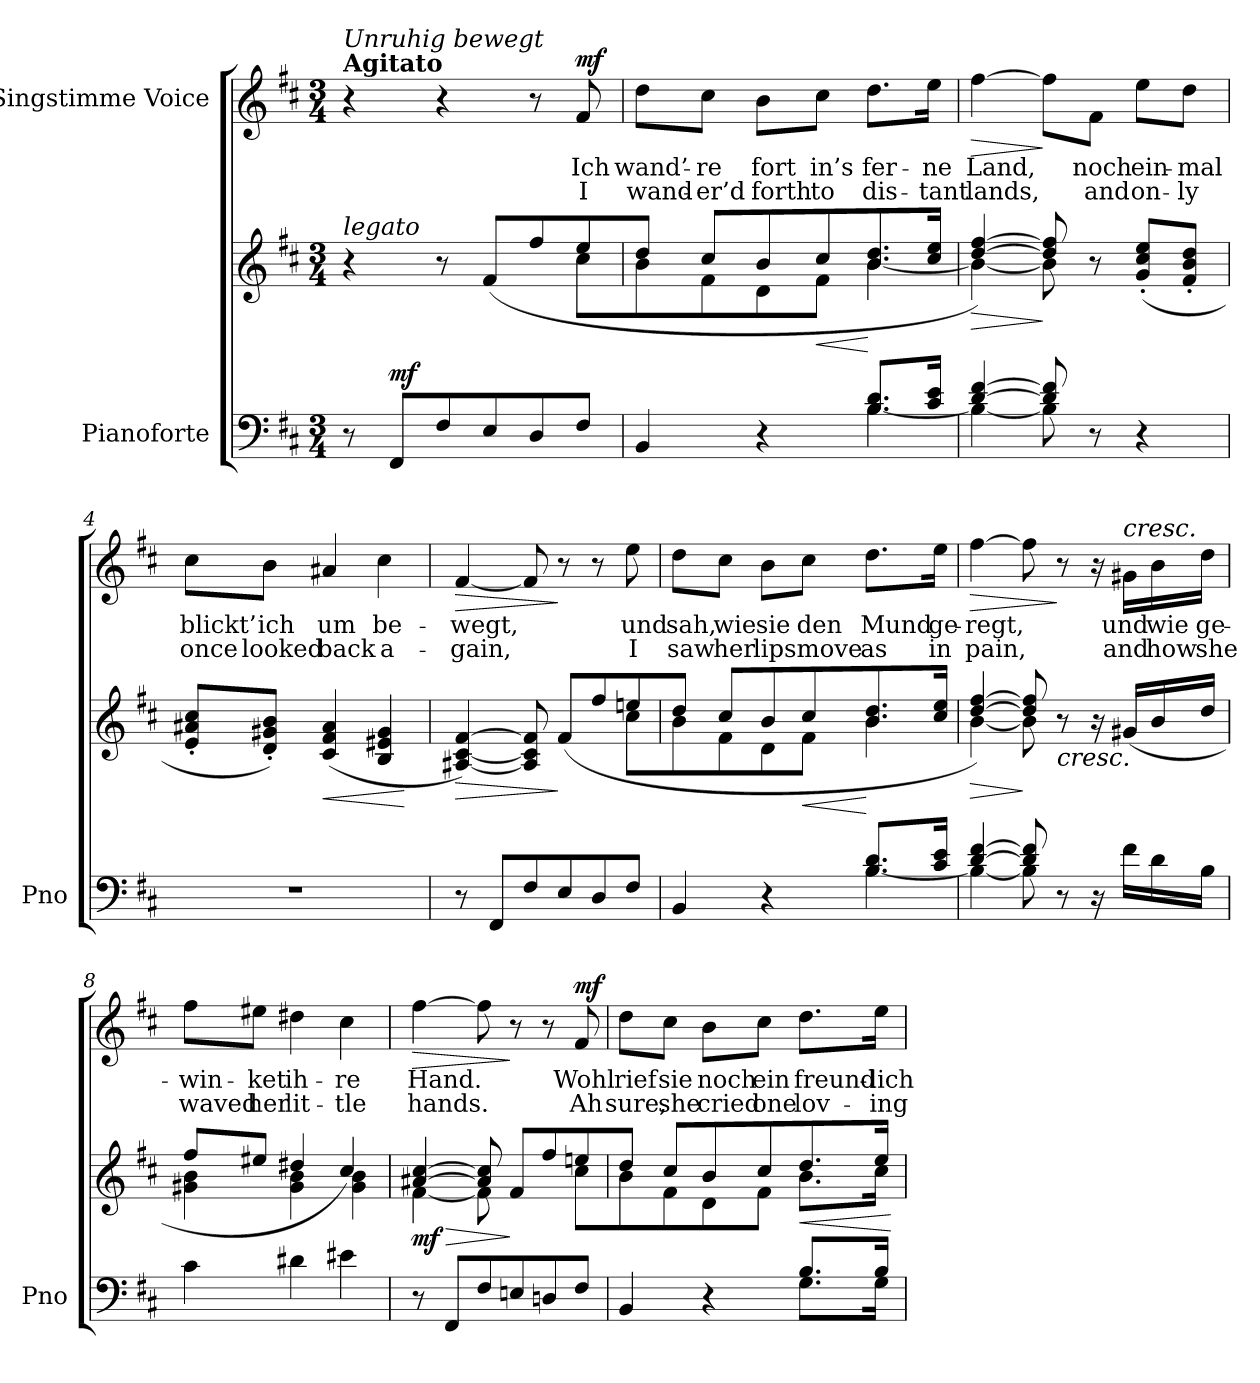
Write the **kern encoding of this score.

**kern	**kern	**dynam	**kern	**text	**text	**dynam
*part2	*part2	*part2	*part1	*part1	*part1	*part1
*staff3	*staff2	*staff2/3	*staff1	*staff1	*staff1	*staff1
*I"Pianoforte	*	*	*I"Singstimme Voice	*	*	*
*I'Pno	*	*	*	*	*	*
*clefF4	*clefG2	*	*clefG2	*	*	*
*k[f#c#]	*k[f#c#]	*	*k[f#c#]	*	*	*
*M3/4	*M3/4	*	*M3/4	*	*	*
=1	=1	=1	=1	=1	=1	=1
*	*^	*	*	*	*	*
!	!	!	!	!LO:TX:a:B:t=Agitato	!	!	!
!	!	!	!	!LO:TX:i:t=Unruhig bewegt	!	!	!
!	!LO:TX:a:i:t=legato	!	!	!	!	!	!
8r	4r	2ryy	.	4r	.	.	.
!	!	!	!LO:DY:a=2	!	!	!	!
8FF#/L	.	.	mf	.	.	.	.
8F#/	8r	.	.	4r	.	.	.
8E/	(8f#/L	.	.	.	.	.	.
8D/	8ff#/	8ryy	.	8r	.	.	.
!	!	!	!	!	!	!	!LO:DY:a
8F#/J	8ee/	8cc#\L	.	8f#/	Ich	I	mf
=2	=2	=2	=2	=2	=2	=2	=2
*^	*	*	*	*	*	*	*
4BB/	2ryy	8dd/J	8b\	.	8dd\L	wand’-	wand-	.
.	.	8cc#/L	8f#\	.	8cc#\J	-re	-er’d	.
4r	.	8b/	8d\	.	8b\L	fort	forth	.
!	!	!	!	!LO:HP:b	!	!	!	!
.	.	8cc#/	8f#\J	<	8cc#\J	in’s	to	.
8.B/ 8.d/L	[4B\	8.b/ 8.dd/	[4b\	[	8.dd\L	fer-	dis-	.
16c#/ 16e/Jk	.	16cc#/ 16ee/Jk	.	.	16ee\Jk	-ne	-tant	.
=3	=3	=3	=3	=3	=3	=3	=3	=3
!	!	!	!	!LO:HP:b	!	!	!	!LO:HP:b
[4d/ [4f#/	4B\_	[4dd/ [4ff#/)	4b\_	>	[4ff#\	Land,	lands,	>
8d/] 8f#/]	8B\]	8dd/] 8ff#/]	8b\]	]	8ff#\L]	.	.	]
8r	8ryy	8r	8ryy	.	8f#\J	noch	and	.
4r	4ryy	(8g/' 8cc#/' 8ee/'L	4ryy	.	8ee\L	ein-	on-	.
.	.	8f#/' 8b/' 8dd/'J	.	.	8dd\J	-mal	-ly	.
*v	*v	*	*	*	*	*	*	*
*	*v	*v	*	*	*	*	*
=4	=4	=4	=4	=4	=4	=4
2.r	8e/' 8a#X/' 8cc#/'L	.	8cc#\L	blickt’	once	.
.	8d/' 8g#X/' 8b/'J)	.	8b\J	ich	looked	.
!	!	!LO:HP:b	!	!	!	!
.	(>4c#/ 4f#/ 4a#/	<	4a#X/	um	back	.
.	4B/ 4e#X/ 4g#/	.	4cc#\	be-	a-	.
.	.	[	.	.	.	.
=5	=5	=5	=5	=5	=5	=5
!	!	!LO:HP:b	!	!	!	!LO:HP:b
*	*^	*	*	*	*	*
8r	[4A#X/ [4c#/ [4f#/)	2ryy	>	[4f#/	-wegt,	-gain,	>
8FF#/L	.	.	.	.	.	.	.
8F#/	8A#/] 8c#/] 8f#/]	.	.	8f#/]	.	.	.
8E/	(8f#/L	.	]	8r	.	.	]
8D/	8ff#/	8ryy	.	8r	.	.	.
8F#/J	8een/	8cc#\L	.	8ee\	und	I	.
=6	=6	=6	=6	=6	=6	=6	=6
*^	*	*	*	*	*	*	*
4BB/	2ryy	8dd/J	8b\	.	8dd\L	sah,	saw	.
.	.	8cc#/L	8f#\	.	8cc#\J	wie	her	.
4r	.	8b/	8d\	.	8b\L	sie	lips	.
!	!	!	!	!LO:HP:b	!	!	!	!
.	.	8cc#/	8f#\J	<	8cc#\J	den	move	.
8.B/ 8.d/L	[4B\	8.b/ 8.dd/	4b\	[	8.dd\L	Mund	as	.
16c#/ 16e/Jk	.	16cc#/ 16ee/Jk	.	.	16ee\Jk	ge-	in	.
=7	=7	=7	=7	=7	=7	=7	=7	=7
!	!	!	!	!LO:HP:b	!	!	!	!LO:HP:b
[4d/ [4f#/	4B\_	[4dd/ [4ff#/)	[4b\	>	[4ff#\	-regt,	pain,	>
8d/] 8f#/]	8B\]	8dd/] 8ff#/]	8b\]	]	8ff#\]	.	.	.
!	!	!LO:TX:b:i:t=cresc.	!	!	!	!	!	!
8r	8ryy	8r	4.ryy	.	8r	.	.	]
16r	4ryy	16r	.	.	16r	.	.	.
!	!	!	!	!	!LO:TX:a:i:t=cresc.	!	!	!
16f#\LL	.	(>16g#X/LL	.	.	16g#X\LL	und	and	.
16d\	.	16b/	.	.	16b\	wie	how	.
16B\JJ	.	16dd/JJ	.	.	16dd\JJ	ge-	she	.
*v	*v	*	*	*	*	*	*	*
=8	=8	=8	=8	=8	=8	=8	=8
4c#\	8ff#/L	4g#X\ 4b\	.	8ff#\L	-win-	waved	.
.	8ee#X/J	.	.	8ee#X\J	-ket	her	.
4d#X\	4dd#X/	4g#\ 4b\	.	4dd#X\	ih-	lit-	.
4e#X\	4cc#/)	4g#\ 4b\	.	4cc#\	-re	-tle	.
=9	=9	=9	=9	=9	=9	=9	=9
!	!	!	!LO:HP:b	!	!	!	!LO:HP:b
!	!	!	!LO:DY:n=1:b	!	!	!	!
8r	[4a#X/ [4cc#/	[4f#\	> mf	[4ff#\	Hand.	hands.	>
8FF#/L	.	.	.	.	.	.	.
8F#/	8a#/] 8cc#/]	8f#\]	.	8ff#\]	.	.	.
8En/	8f#/L	8ryy	]	8r	.	.	]
8Dn/	8ff#/	8ryy	.	8r	.	.	.
!	!	!	!	!	!	!	!LO:DY:a
8F#/J	8een/	8cc#\L	.	8f#/	Wohl	Ah	mf
=10	=10	=10	=10	=10	=10	=10	=10
*^	*	*	*	*	*	*	*
4BB/	2ryy	8dd/J	8b\	.	8dd\L	rief	sure,	.
.	.	8cc#/L	8f#\	.	8cc#\J	sie	she	.
4r	.	8b/	8d\	.	8b\L	noch	cried	.
.	.	8cc#/	8f#\J	.	8cc#\J	ein	one	.
!	!	!	!	!LO:HP:b	!	!	!	!
8.B/L	8.G\L	8.dd/	8.b\L	<	8.dd\L	freund-	lov-	.
16B/Jk	16G\Jk	16ee/Jk	16cc#\Jk	.	16ee\Jk	-lich	-ing	.
*v	*v	*	*	*	*	*	*	*
*	*v	*v	*	*	*	*	*
.	.	[	.	.	.	.
=	=	=	=	=	=	=
*-	*-	*-	*-	*-	*-	*-
